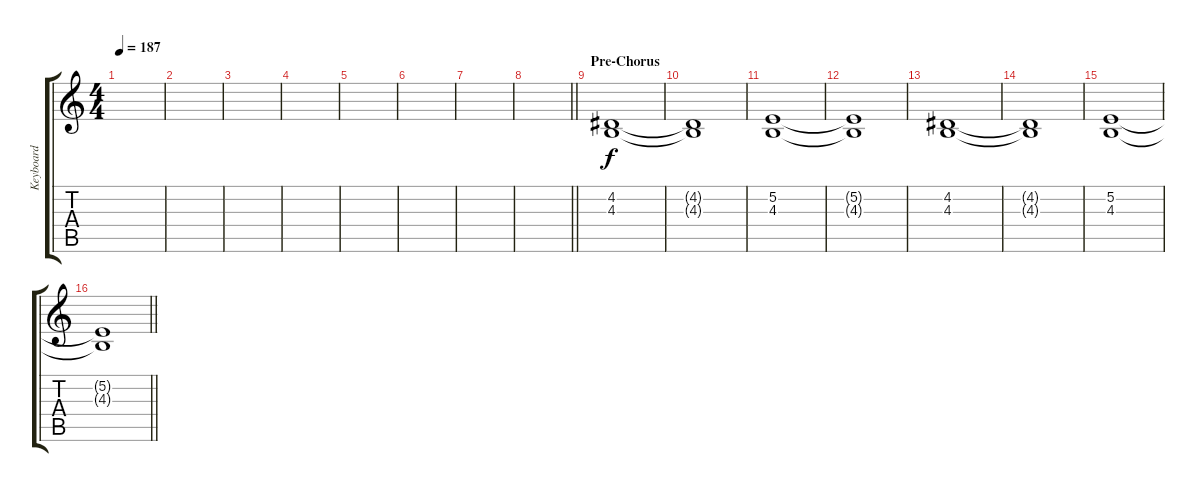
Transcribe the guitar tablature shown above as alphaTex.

\track ("Keyboard" "Keyboard") {instrument synthstrings1}
\staff {score tabs}
\tuning (E4 B3 G3 D3 A2 E2) {hide}
\ts (4 4)
\tempo 187
\clef g2
\ks c
|
|
|
|
|
|
|
\barLineRight lightlight
|
\section ("" "Pre-Chorus")
(4.2 4.3).1 |
(4.2{t} 4.3{t}).1 |
(5.2 4.3).1 |
(5.2{t} 4.3{t}).1 |
(4.2 4.3).1 |
(4.2{t} 4.3{t}).1 |
(5.2 4.3).1 |
\barLineRight lightlight
(5.2{t} 4.3{t}).1
